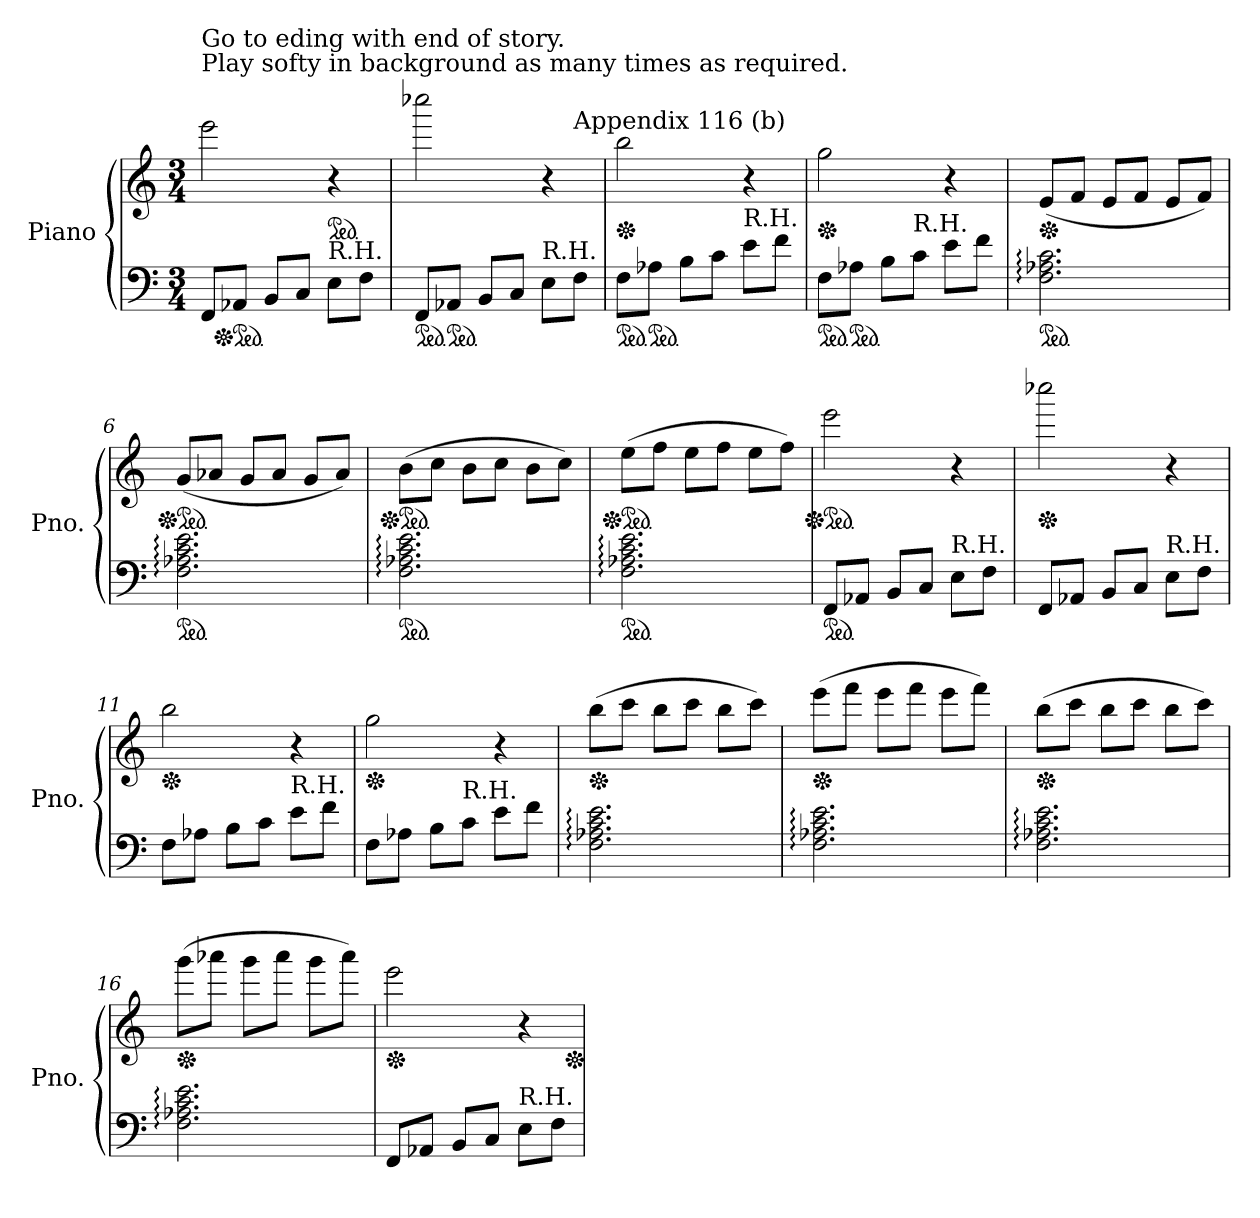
**kern	**kern
*part1	*part1
*staff2	*staff1
*I"Piano	*
*I'Pno.	*
!!LO:PB:g=z
*clefF4	*clefG2
*k[]	*k[]
*C:	*C:
*M3/4	*M3/4
=1	=1
!	!LO:TX:a:t=Play softy in background as many times as required.
!	!LO:TX:t=Go to eding with end of story.
8FFi/L	2eeei\
*Xped	*
*ped	*
8AA-Xi/J	.
8BBi/L	.
8Ci/J	.
*	*ped
!LO:TX:a:t=R.H.	!
8Ei\L	4r
8Fi\J	.
=2	=2
*ped	*
*	*^
8FFi/L	2cccc-Xi\	2ryy
*ped	*	*
8AA-Xi/J	.	.
8BBi/L	.	.
8Ci/J	.	.
!LO:TX:a:t=R.H.	!	!
8Ei\L	4r	8ryy
!	!	!LO:TX:a:t=Appendix 116 (b)
8Fi\J	.	8ryy
*	*v	*v
=3	=3
*ped	*
*	*Xped
8Fi\L	2bbi\
*ped	*
8A-Xi\J	.
8Bi\L	.
8ci\J	.
!LO:TX:a:t=R.H.	!
8ei\L	4r
8fi\J	.
=4	=4
*ped	*
*	*Xped
8Fi\L	2ggi\
*ped	*
8A-Xi\J	.
8Bi\L	.
!LO:TX:a:t=R.H.	!
8ci\J	.
8ei\L	4r
8fi\J	.
=5	=5
*ped	*
*	*Xped
2.Fi\: 2.A-Xi: 2.ci:	(8ei/L
.	8fi/J
.	8ei/L
.	8fi/J
.	8ei/L
.	8fi/J)
!!LO:LB:g=z
=6	=6
*ped	*
*	*Xped
*	*ped
2.Fi\: 2.A-Xi: 2.ci: 2.ei:	(8gi/L
.	8a-Xi/J
.	8gi/L
.	8a-i/J
.	8gi/L
.	8a-i/J)
=7	=7
*ped	*
*	*Xped
*	*ped
2.Fi\: 2.A-Xi: 2.ci: 2.ei:	(8bi\L
.	8cci\J
.	8bi\L
.	8cci\J
.	8bi\L
.	8cci\J)
=8	=8
*ped	*
*	*Xped
*	*ped
2.Fi\: 2.A-Xi: 2.ci: 2.ei:	(8eei\L
.	8ffi\J
.	8eei\L
.	8ffi\J
.	8eei\L
.	8ffi\J)
=9	=9
*ped	*
*	*Xped
*	*ped
8FFi/L	2eeei\
8AA-Xi/J	.
8BBi/L	.
8Ci/J	.
!LO:TX:a:t=R.H.	!
8Ei\L	4r
8Fi\J	.
=10	=10
*	*Xped
8FFi/L	2cccc-Xi\
8AA-Xi/J	.
8BBi/L	.
8Ci/J	.
!LO:TX:a:t=R.H.	!
8Ei\L	4r
8Fi\J	.
!!LO:LB:g=z
=11	=11
*	*Xped
8Fi\L	2bbi\
8A-Xi\J	.
8Bi\L	.
8ci\J	.
!LO:TX:a:t=R.H.	!
8ei\L	4r
8fi\J	.
=12	=12
*	*Xped
8Fi\L	2ggi\
8A-Xi\J	.
8Bi\L	.
!LO:TX:a:t=R.H.	!
8ci\J	.
8ei\L	4r
8fi\J	.
=13	=13
*	*Xped
2.Fi\: 2.A-Xi: 2.ci: 2.ei:	(8bbi\L
.	8ccci\J
.	8bbi\L
.	8ccci\J
.	8bbi\L
.	8ccci\J)
=14	=14
*	*Xped
2.Fi\: 2.A-Xi: 2.ci: 2.ei:	(8eeei\L
.	8fffi\J
.	8eeei\L
.	8fffi\J
.	8eeei\L
.	8fffi\J)
=15	=15
*	*Xped
2.Fi\: 2.A-Xi: 2.ci: 2.ei:	(8bbi\L
.	8ccci\J
.	8bbi\L
.	8ccci\J
.	8bbi\L
.	8ccci\J)
!!LO:LB:g=z
=16	=16
*	*Xped
2.Fi\: 2.A-Xi: 2.ci: 2.ei:	(8gggi\L
.	8aaa-Xi\J
.	8gggi\L
.	8aaa-i\J
.	8gggi\L
.	8aaa-i\J)
=17	=17
*	*Xped
8FFi/L	2eeei\
8AA-Xi/J	.
8BBi/L	.
8Ci/J	.
!LO:TX:a:t=R.H.	!
8Ei\L	4r
8Fi\J	.
*	*Xped
=	=
*-	*-
